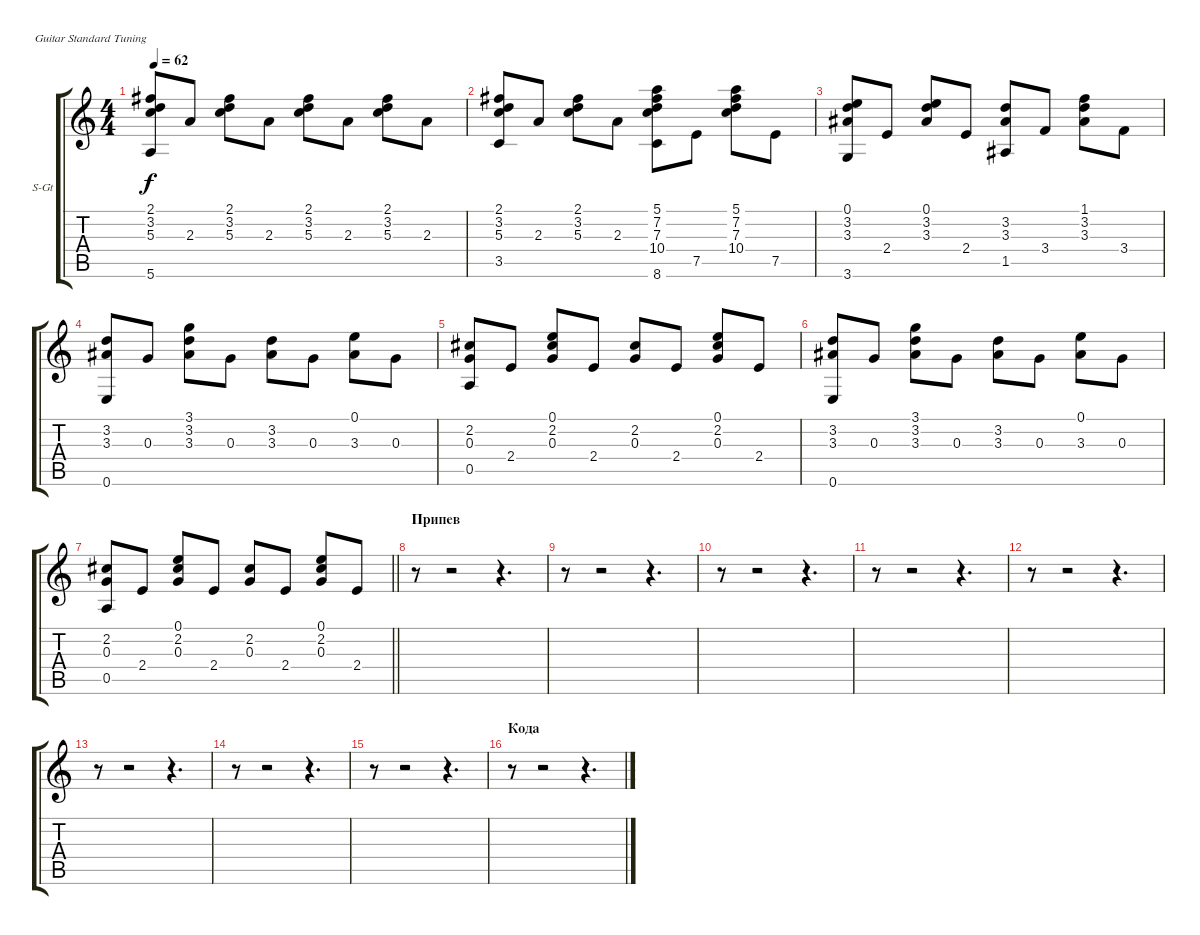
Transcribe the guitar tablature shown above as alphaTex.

\bracketExtendMode groupsimilarinstruments
\firstSystemTrackNameOrientation horizontal
\otherSystemsTrackNameOrientation horizontal
\track ("Фортепиано" "S-Gt") {instrument electricgrandpiano}
\staff {score tabs}
\tuning (E4 B3 G3 D3 A2 E2)
\displaytranspose 12
\ts (4 4)
\tempo 62
\clef g2
\ks c
(2.1 3.2 5.3 5.6).8{dy f} 2.3.8 (2.1 3.2 5.3).8 2.3.8 (2.1 3.2 5.3).8 2.3.8 (2.1 3.2 5.3).8 2.3.8 |
(2.1 3.2 5.3 3.5).8 2.3.8 (2.1 3.2 5.3).8 2.3.8 (5.1 7.2 7.3 10.4 8.6).8 7.5.8 (5.1 7.2 7.3 10.4).8 7.5.8 |
(0.1 3.2 3.3 3.6).8 2.4.8 (0.1 3.2 3.3).8 2.4.8 (3.2 3.3 1.5).8 3.4.8 (1.1 3.2 3.3).8 3.4.8 |
(3.2 3.3 0.6).8 0.3.8 (3.1 3.2 3.3).8 0.3.8 (3.2 3.3).8 0.3.8 (0.1 3.3).8 0.3.8 |
(2.2 0.3 0.5).8 2.4.8 (0.1 2.2 0.3).8 2.4.8 (2.2 0.3).8 2.4.8 (0.1 2.2 0.3).8 2.4.8 |
(3.2 3.3 0.6).8 0.3.8 (3.1 3.2 3.3).8 0.3.8 (3.2 3.3).8 0.3.8 (0.1 3.3).8 0.3.8 |
\barLineRight lightlight
(2.2 0.3 0.5).8 2.4.8 (0.1 2.2 0.3).8 2.4.8 (2.2 0.3).8 2.4.8 (0.1 2.2 0.3).8 2.4.8 |
\section ("" "Припев")
r.8 r.2 r.4{d} |
r.8 r.2 r.4{d} |
r.8 r.2 r.4{d} |
r.8 r.2 r.4{d} |
r.8 r.2 r.4{d} |
r.8 r.2 r.4{d} |
r.8 r.2 r.4{d} |
r.8 r.2 r.4{d} |
\section ("" "Кода")
r.8 r.2 r.4{d}
